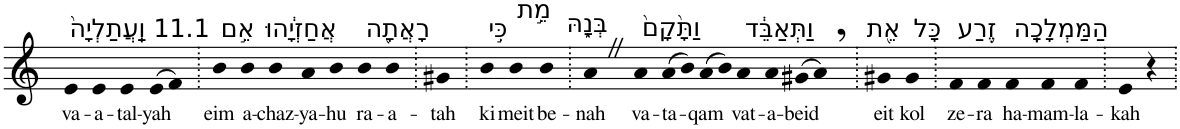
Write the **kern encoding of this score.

**kern	**text
*part1	*part1
*staff1	*staff1
*I"Piano	*
*I'Pno	*
*clefG2	*
*k[]	*
=1	=1
!LO:TX:a:t=11.1 וַֽעֲתַלְיָה֙	!
!	!LO:LY:b
4e	va-
!	!LO:LY:b
4e	-a-
!	!LO:LY:b
4e	-tal-
!	!LO:LY:b
(>8e	-yah
8f)	.
=2.	=2.
!LO:TX:a:t=אֵ֣ם	!
!	!LO:LY:b
4b	eim
!LO:TX:a:t=אֲחַזְיָ֔הוּ	!
!	!LO:LY:b
4b	a-
!	!LO:LY:b
4b	-chaz-
!	!LO:LY:b
4a	-ya-
!	!LO:LY:b
4b	-hu
!LO:TX:a:t=רָאֲתָ֖ה	!
!	!LO:LY:b
4b	ra-
!	!LO:LY:b
4b	-a-
=3.	=3.
!	!LO:LY:b
4g#X	-tah
=4.	=4.
!LO:TX:a:t=כִּ֣י	!
!	!LO:LY:b
4b	ki
!LO:TX:a:t=מֵ֣ת	!
!	!LO:LY:b
4b	meit
!LO:TX:a:t=בְּנָ֑הּ	!
!	!LO:LY:b
4b	be-
=5.	=5.
!	!LO:LY:b
4aZ	-nah
!LO:TX:a:t=וַתָּ֙קָם֙	!
!	!LO:LY:b
4a	va-
!	!LO:LY:b
(>8a	-ta-
8b)	.
!	!LO:LY:b
(>8a	-qam
8b)	.
!LO:TX:a:t=וַתְּאַבֵּ֔ד	!
!	!LO:LY:b
4a	vat-
!	!LO:LY:b
4a	-a-
!	!LO:LY:b
(>8g#X	-beid
8a,)	.
=6.	=6.
!LO:TX:a:t=אֵ֖ת	!
!	!LO:LY:b
4g#X	eit
!LO:TX:a:t=כָּל	!
!	!LO:LY:b
4g#	kol
=7.	=7.
!LO:TX:a:t=זֶ֥רַע	!
!	!LO:LY:b
4f	ze-
!	!LO:LY:b
4f	-ra
!LO:TX:a:t=הַמַּמְלָכָֽה	!
!	!LO:LY:b
4f	ha-
!	!LO:LY:b
4f	-mam-
!	!LO:LY:b
4f	-la-
=8.	=8.
!	!LO:LY:b
4e	-kah
4r	.
=.	=.
*-	*-
